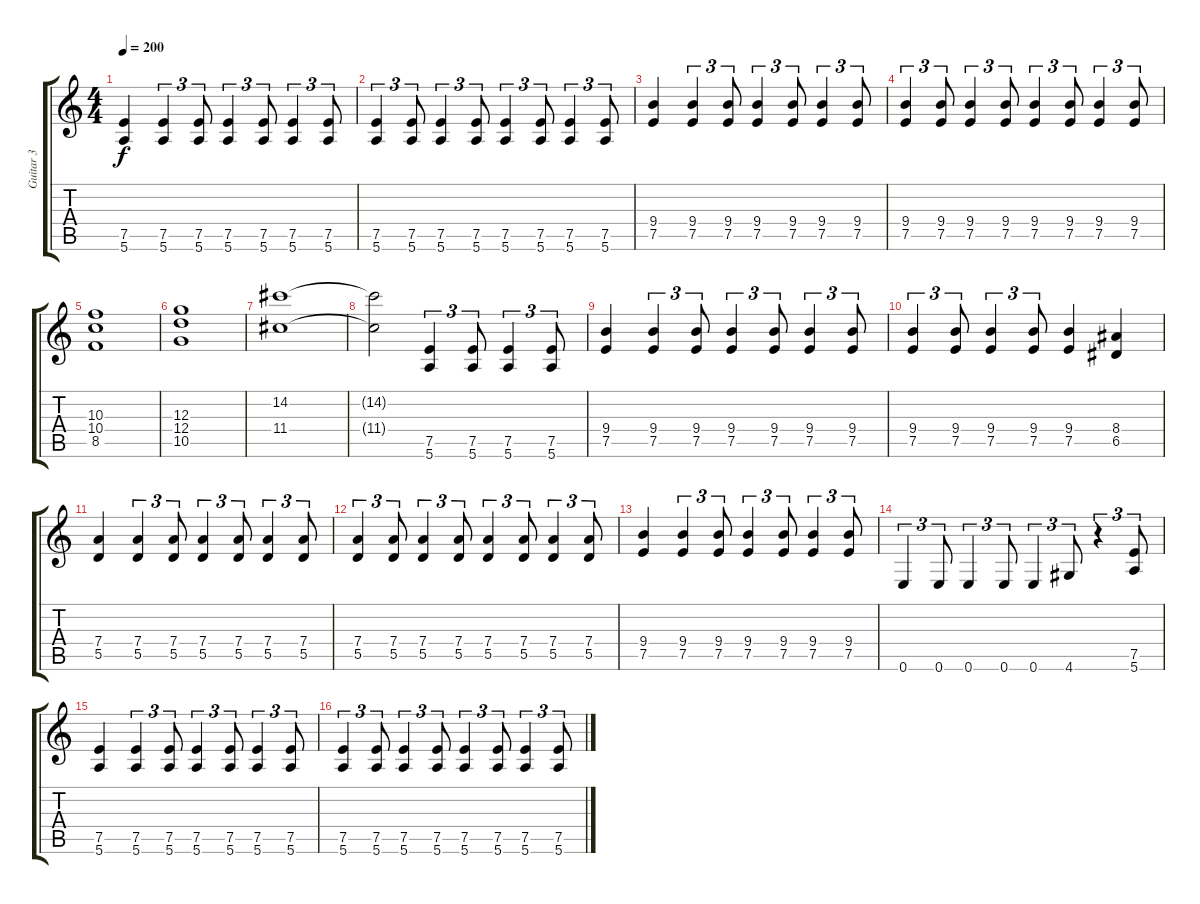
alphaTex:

\track ("Guitar 3" "Guitar 3") {instrument distortionguitar}
\staff {score tabs}
\tuning (E4 B3 G3 D3 A2 E2) {hide}
\ts (4 4)
\tempo 200
\clef g2
\ks c
(7.5 5.6).4{dy f} (7.5 5.6).4{tu (3 2)} (7.5 5.6).8{tu (3 2)} (7.5 5.6).4{tu (3 2)} (7.5 5.6).8{tu (3 2)} (7.5 5.6).4{tu (3 2)} (7.5 5.6).8{tu (3 2)} |
(7.5 5.6).4{tu (3 2)} (7.5 5.6).8{tu (3 2)} (7.5 5.6).4{tu (3 2)} (7.5 5.6).8{tu (3 2)} (7.5 5.6).4{tu (3 2)} (7.5 5.6).8{tu (3 2)} (7.5 5.6).4{tu (3 2)} (7.5 5.6).8{tu (3 2)} |
(9.4 7.5).4 (9.4 7.5).4{tu (3 2)} (9.4 7.5).8{tu (3 2)} (9.4 7.5).4{tu (3 2)} (9.4 7.5).8{tu (3 2)} (9.4 7.5).4{tu (3 2)} (9.4 7.5).8{tu (3 2)} |
(9.4 7.5).4{tu (3 2)} (9.4 7.5).8{tu (3 2)} (9.4 7.5).4{tu (3 2)} (9.4 7.5).8{tu (3 2)} (9.4 7.5).4{tu (3 2)} (9.4 7.5).8{tu (3 2)} (9.4 7.5).4{tu (3 2)} (9.4 7.5).8{tu (3 2)} |
(10.3 10.4 8.5).1 |
(12.3 12.4 10.5).1 |
(14.2 11.4).1 |
(14.2{t} 11.4{t}).2 (7.5 5.6).4{tu (3 2)} (7.5 5.6).8{tu (3 2)} (7.5 5.6).4{tu (3 2)} (7.5 5.6).8{tu (3 2)} |
(9.4 7.5).4 (9.4 7.5).4{tu (3 2)} (9.4 7.5).8{tu (3 2)} (9.4 7.5).4{tu (3 2)} (9.4 7.5).8{tu (3 2)} (9.4 7.5).4{tu (3 2)} (9.4 7.5).8{tu (3 2)} |
(9.4 7.5).4{tu (3 2)} (9.4 7.5).8{tu (3 2)} (9.4 7.5).4{tu (3 2)} (9.4 7.5).8{tu (3 2)} (9.4 7.5).4 (8.4 6.5).4 |
(7.4 5.5).4 (7.4 5.5).4{tu (3 2)} (7.4 5.5).8{tu (3 2)} (7.4 5.5).4{tu (3 2)} (7.4 5.5).8{tu (3 2)} (7.4 5.5).4{tu (3 2)} (7.4 5.5).8{tu (3 2)} |
(7.4 5.5).4{tu (3 2)} (7.4 5.5).8{tu (3 2)} (7.4 5.5).4{tu (3 2)} (7.4 5.5).8{tu (3 2)} (7.4 5.5).4{tu (3 2)} (7.4 5.5).8{tu (3 2)} (7.4 5.5).4{tu (3 2)} (7.4 5.5).8{tu (3 2)} |
(9.4 7.5).4 (9.4 7.5).4{tu (3 2)} (9.4 7.5).8{tu (3 2)} (9.4 7.5).4{tu (3 2)} (9.4 7.5).8{tu (3 2)} (9.4 7.5).4{tu (3 2)} (9.4 7.5).8{tu (3 2)} |
0.6.4{tu (3 2)} 0.6.8{tu (3 2)} 0.6.4{tu (3 2)} 0.6.8{tu (3 2)} 0.6.4{tu (3 2)} 4.6.8{tu (3 2)} r.4{tu (3 2)} (7.5 5.6).8{tu (3 2)} |
(7.5 5.6).4 (7.5 5.6).4{tu (3 2)} (7.5 5.6).8{tu (3 2)} (7.5 5.6).4{tu (3 2)} (7.5 5.6).8{tu (3 2)} (7.5 5.6).4{tu (3 2)} (7.5 5.6).8{tu (3 2)} |
(7.5 5.6).4{tu (3 2)} (7.5 5.6).8{tu (3 2)} (7.5 5.6).4{tu (3 2)} (7.5 5.6).8{tu (3 2)} (7.5 5.6).4{tu (3 2)} (7.5 5.6).8{tu (3 2)} (7.5 5.6).4{tu (3 2)} (7.5 5.6).8{tu (3 2)}
